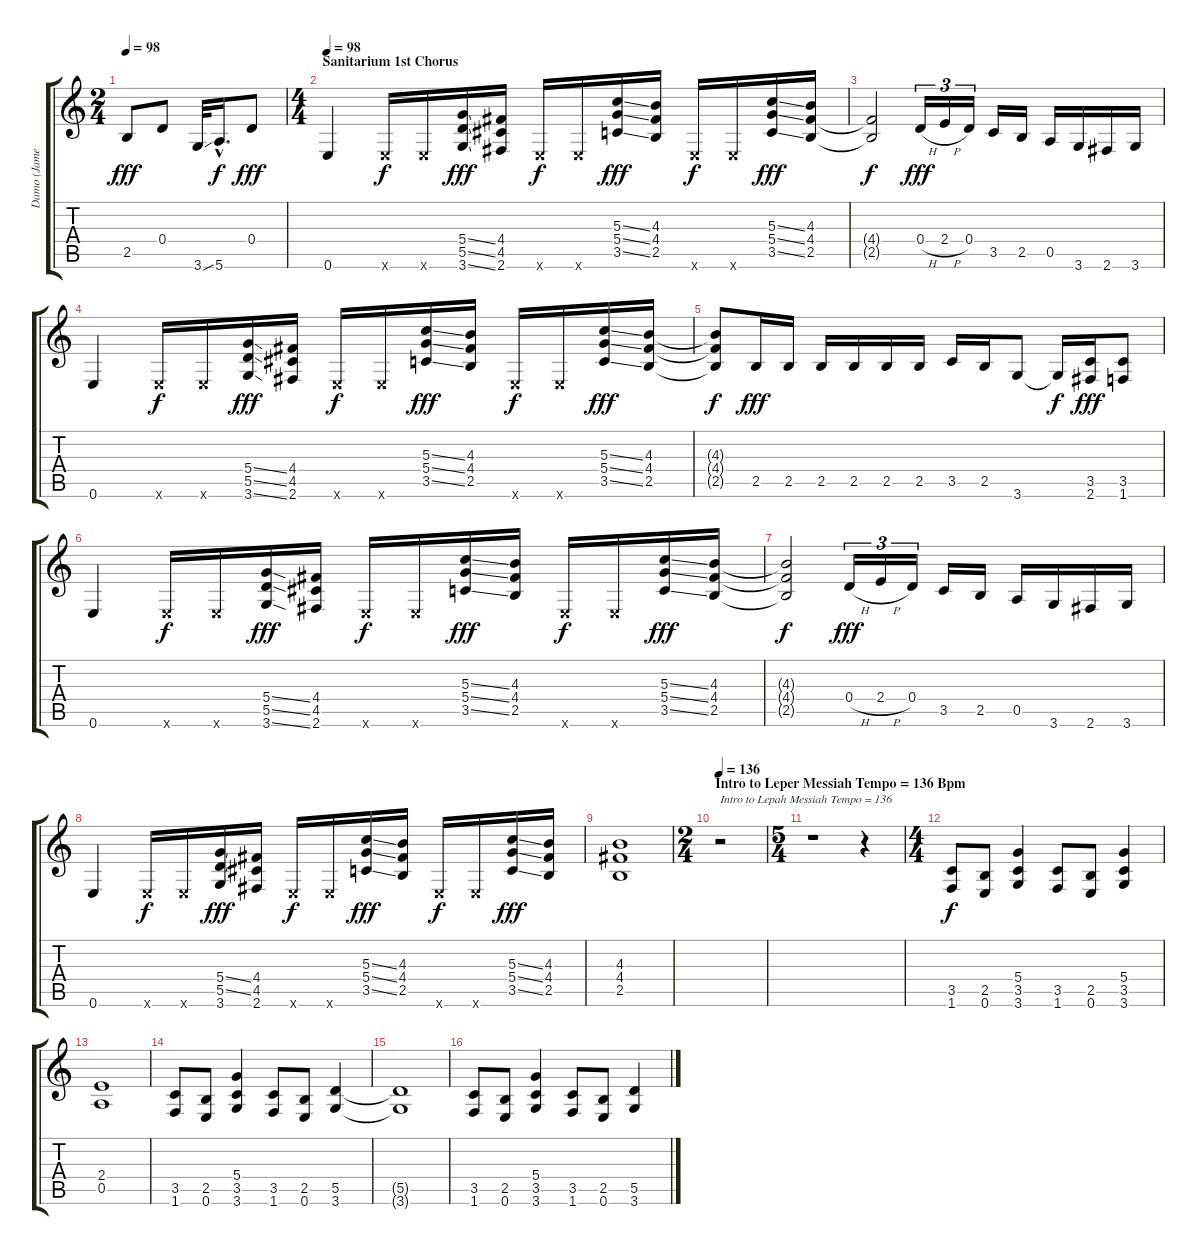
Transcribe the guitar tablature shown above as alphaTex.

\track ("Damo (James's Guitar's)" "Damo (Jame") {instrument overdrivenguitar}
\staff {score tabs}
\tuning (E4 B3 G3 D3 A2 E2) {hide}
\ts (2 4)
\tempo 98
\clef g2
\ks c
2.5.8{dy fff} 0.4.8 3.6{ss}.32 5.6{hac}.16{d dy f} 0.4.8{dy fff} |
\ts (4 4)
\section ("" "Sanitarium 1st Chorus")
\tempo 98
0.6.4{instrument overdrivenguitar} 0.6{x}.16{dy f} 0.6{x}.16 (5.4{ss} 5.5{ss} 3.6{ss}).16{dy fff} (4.4 4.5 2.6).16 0.6{x}.16{dy f} 0.6{x}.16 (5.3{ss} 5.4{ss} 3.5{ss}).16{dy fff} (4.3 4.4 2.5).16 0.6{x}.16{dy f} 0.6{x}.16 (5.3{ss} 5.4{ss} 3.5{ss}).16{dy fff} (4.3 4.4 2.5).16 |
(4.4{t} 2.5{t}).2{dy f} 0.4{h}.16{tu (3 2) dy fff} 2.4{h}.16{tu (3 2)} 0.4.16{tu (3 2)} 3.5.16 2.5.16 0.5.16 3.6.16 2.6.16 3.6.16 |
0.6.4 0.6{x}.16{dy f} 0.6{x}.16 (5.4{ss} 5.5{ss} 3.6{ss}).16{dy fff} (4.4 4.5 2.6).16 0.6{x}.16{dy f} 0.6{x}.16 (5.3{ss} 5.4{ss} 3.5{ss}).16{dy fff} (4.3 4.4 2.5).16 0.6{x}.16{dy f} 0.6{x}.16 (5.3{ss} 5.4{ss} 3.5{ss}).16{dy fff} (4.3 4.4 2.5).16 |
(4.3{t} 4.4{t} 2.5{t}).8{dy f} 2.5.16{dy fff} 2.5.16 2.5.16 2.5.16 2.5.16 2.5.16 3.5.16 2.5.16 3.6.8 3.6{t}.16{dy f} (3.5 2.6).16{dy fff} (3.5 1.6).8 |
0.6.4 0.6{x}.16{dy f} 0.6{x}.16 (5.4{ss} 5.5{ss} 3.6{ss}).16{dy fff} (4.4 4.5 2.6).16 0.6{x}.16{dy f} 0.6{x}.16 (5.3{ss} 5.4{ss} 3.5{ss}).16{dy fff} (4.3 4.4 2.5).16 0.6{x}.16{dy f} 0.6{x}.16 (5.3{ss} 5.4{ss} 3.5{ss}).16{dy fff} (4.3 4.4 2.5).16 |
(4.3{t} 4.4{t} 2.5{t}).2{dy f} 0.4{h}.16{tu (3 2) dy fff} 2.4{h}.16{tu (3 2)} 0.4.16{tu (3 2)} 3.5.16 2.5.16 0.5.16 3.6.16 2.6.16 3.6.16 |
0.6.4 0.6{x}.16{dy f} 0.6{x}.16 (5.4{ss} 5.5{ss} 3.6).16{dy fff} (4.4 4.5 2.6).16 0.6{x}.16{dy f} 0.6{x}.16 (5.3{ss} 5.4{ss} 3.5{ss}).16{dy fff} (4.3 4.4 2.5).16 0.6{x}.16{dy f} 0.6{x}.16 (5.3{ss} 5.4{ss} 3.5{ss}).16{dy fff} (4.3 4.4 2.5).16 |
(4.3 4.4 2.5).1 |
\ts (2 4)
\section ("" "Intro to Leper Messiah Tempo = 136 Bpm")
\tempo 136
r.2{txt "Intro to Lepah Messiah Tempo = 136"} |
\ts (5 4)
r.1 r.4 |
\ts (4 4)
(3.5 1.6).8{dy f} (2.5 0.6).8 (5.4 3.5 3.6).4 (3.5 1.6).8 (2.5 0.6).8 (5.4 3.5 3.6).4 |
(2.4 0.5).1 |
(3.5 1.6).8 (2.5 0.6).8 (5.4 3.5 3.6).4 (3.5 1.6).8 (2.5 0.6).8 (5.5 3.6).4 |
(5.5{t} 3.6{t}).1 |
(3.5 1.6).8 (2.5 0.6).8 (5.4 3.5 3.6).4 (3.5 1.6).8 (2.5 0.6).8 (5.5 3.6).4
